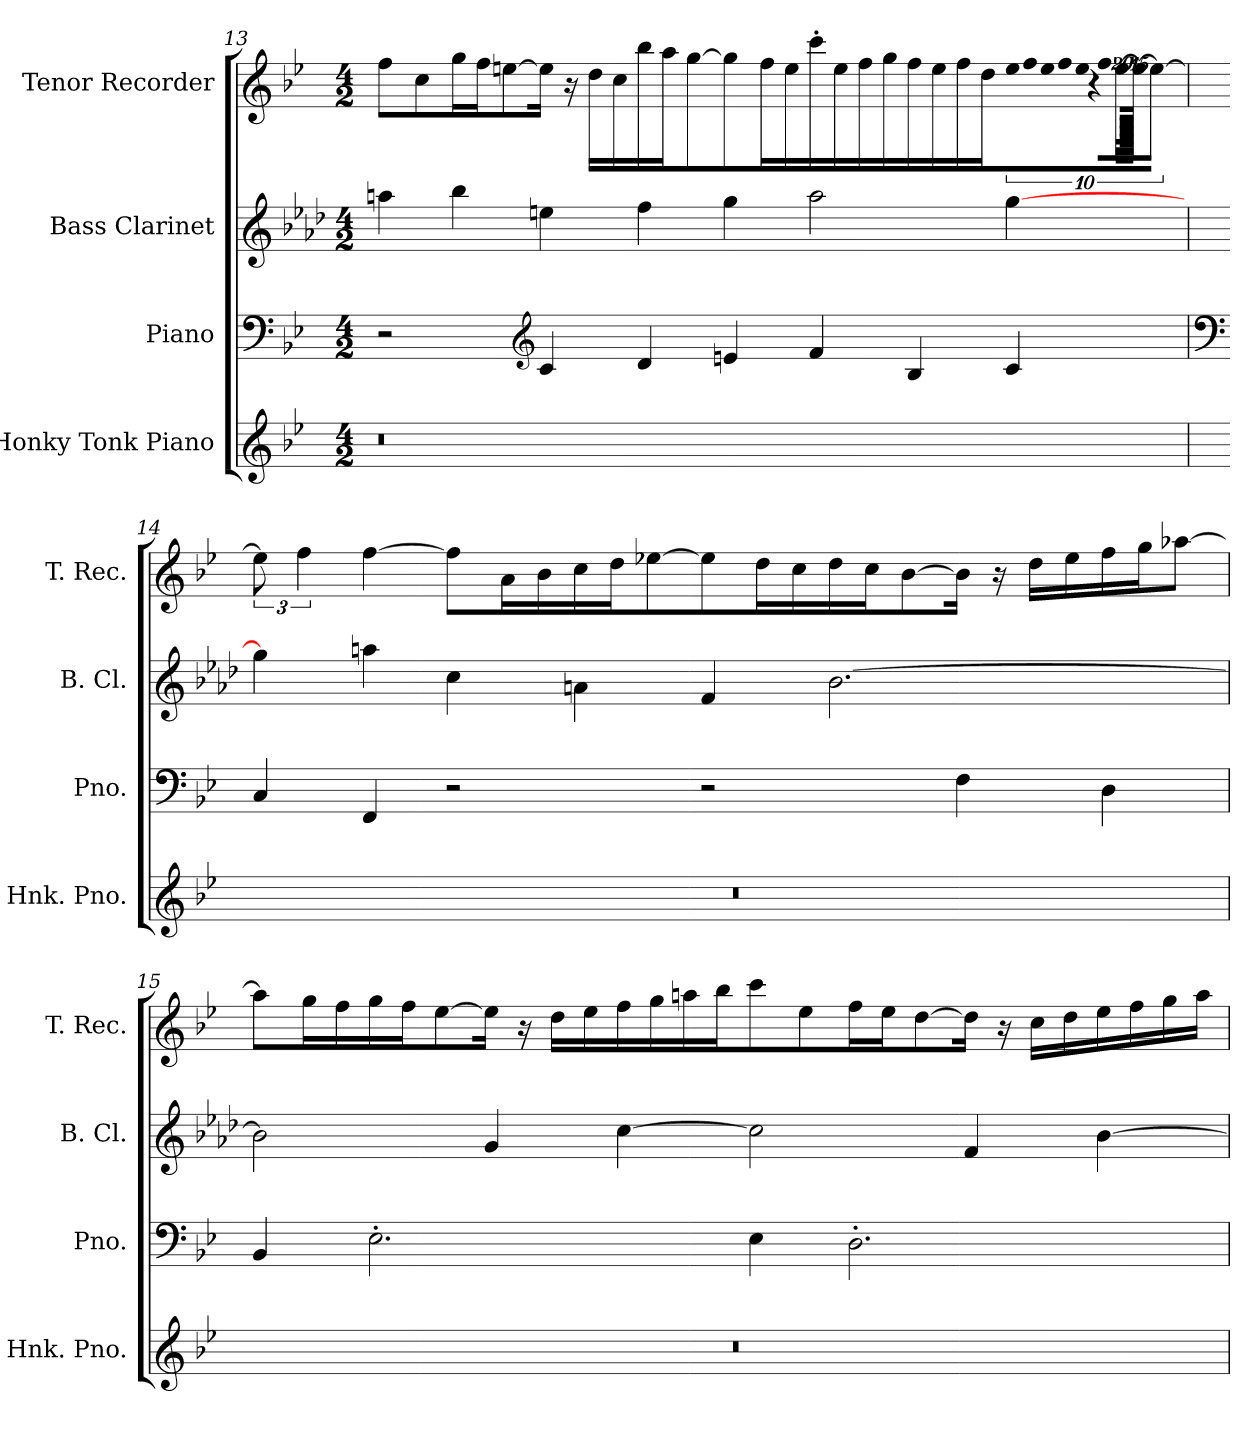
**kern	**kern	**kern	**kern
*part4	*part3	*part2	*part1
*staff4	*staff3	*staff2	*staff1
*I"Honky Tonk Piano	*I"Piano	*I"Bass Clarinet	*I"Tenor Recorder
*I'Hnk. Pno.	*I'Pno.	*I'B. Cl.	*I'T. Rec.
!!LO:PB:g=z
*clefG2	*clefF4	*clefG2	*clefG2
*	*	*ITrd8c14	*
*k[b-e-]	*k[b-e-]	*k[b-e-a-d-]	*k[b-e-]
*M4/2	*M4/2	*M4/2	*M4/2
=13	=13	=13	=13
0r	2r	4an\	8ff\L
.	.	.	8cc\
.	.	4b-\	16gg\L
.	.	.	16ff\J
.	.	.	[8een\
*	*clefG2	*	*
.	4c/	4en\	16ee\Jk]
.	.	.	16r
.	.	.	16dd\LL
.	.	.	16cc\
.	4d/	4f\	16bb-\
.	.	.	16aa\J
.	.	.	[8gg\
.	4en/	4g\	8gg\]
.	.	.	16ff\L
.	.	.	16ee\
.	4f/	2a\	16ccc'\
.	.	.	16ee\
.	.	.	16ff\
.	.	.	16gg\
.	4B-/	.	16ff\
.	.	.	16ee\
.	.	.	16ff\
.	.	.	16dd\
!	!	!	!LO:N:vis=64
.	4c/	[4g\	640%9ee\LL
!	!	!	!LO:N:vis=64
.	.	.	640%9ff\
!	!	!	!LO:N:vis=64
.	.	.	640%9ee\
!	!	!	!LO:N:vis=64
.	.	.	640%9ff\
!	!	!	!LO:N:vis=64
.	.	.	640%9ee\JJJJ
!	!	!	!LO:N:vis=64
.	.	.	640%9r
!	!	!	!LO:N:vis=64
.	.	.	640%9ff\KLLL
.	.	.	[640%17ee\JJ
.	.	.	960ee\_
.	.	.	8ee\J_
960ryy	960ryy	960ryy	.
!!LO:LB:g=z
=14	=14	=14	=14
*	*clefF4	*	*
0r	4C/	4g\]	12ee\]
.	.	.	6ff\
.	4FF/	4an\	[4ff\
.	2r	4c\	8ff\L]
.	.	.	16a\L
.	.	.	16b-\
.	.	4An\	16cc\
.	.	.	16dd\J
.	.	.	[8ee-X\
.	2r	4F/	8ee-\]
.	.	.	16dd\L
.	.	.	16cc\
.	.	[2.B-\	16dd\
.	.	.	16cc\J
.	.	.	[8b-\
.	4F\	.	16b-\Jk]
.	.	.	16r
.	.	.	16dd\LL
.	.	.	16ee-\
.	4D\	.	16ff\
.	.	.	16gg\J
.	.	.	[8aa-X\J
!!LO:LB:g=z
=15	=15	=15	=15
0r	4BB-/	2B-\]	8aa-\L]
.	.	.	16gg\L
.	.	.	16ff\
.	2.E-'\	.	16gg\
.	.	.	16ff\J
.	.	.	[8ee-\
.	.	4G/	16ee-\Jk]
.	.	.	16r
.	.	.	16dd\LL
.	.	.	16ee-\
.	.	[4c\	16ff\
.	.	.	16gg\
.	.	.	16aan\
.	.	.	16bb-\J
.	4E-\	2c\]	8ccc\
.	.	.	8ee-\
.	2.D'\	.	16ff\L
.	.	.	16ee-\J
.	.	.	[8dd\
.	.	4F/	16dd\Jk]
.	.	.	16r
.	.	.	16cc\LL
.	.	.	16dd\
.	.	[4B-\	16ee-\
.	.	.	16ff\
.	.	.	16gg\
.	.	.	16aa\JJ
=	=	=	=
*-	*-	*-	*-
